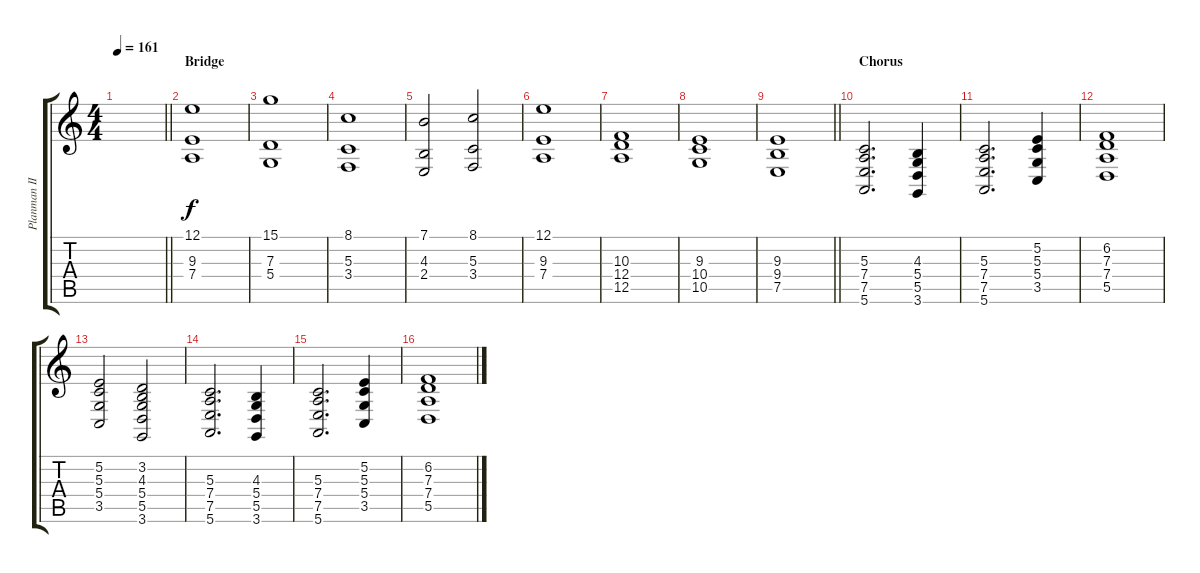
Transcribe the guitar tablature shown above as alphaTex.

\track ("Planman II" "Planman II") {instrument stringensemble1}
\staff {score tabs}
\tuning (E4 B3 G3 D3 A2 E2) {hide}
\ts (4 4)
\tempo 161
\clef g2
\barLineRight lightlight
\ks c
|
\section ("" "Bridge")
(12.1 9.3 7.4).1 |
(15.1 7.3 5.4).1 |
(8.1 5.3 3.4).1 |
(7.1 4.3 2.4).2 (8.1 5.3 3.4).2 |
(12.1 9.3 7.4).1 |
(10.3 12.4 12.5).1 |
(9.3 10.4 10.5).1 |
\barLineRight lightlight
(9.3 9.4 7.5).1 |
\section ("" "Chorus")
(5.3 7.4 7.5 5.6).2{d} (4.3 5.4 5.5 3.6).4 |
(5.3 7.4 7.5 5.6).2{d} (5.2 5.3 5.4 3.5).4 |
(6.2 7.3 7.4 5.5).1 |
(5.2 5.3 5.4 3.5).2 (3.2 4.3 5.4 5.5 3.6).2 |
(5.3 7.4 7.5 5.6).2{d} (4.3 5.4 5.5 3.6).4 |
(5.3 7.4 7.5 5.6).2{d} (5.2 5.3 5.4 3.5).4 |
(6.2 7.3 7.4 5.5).1
